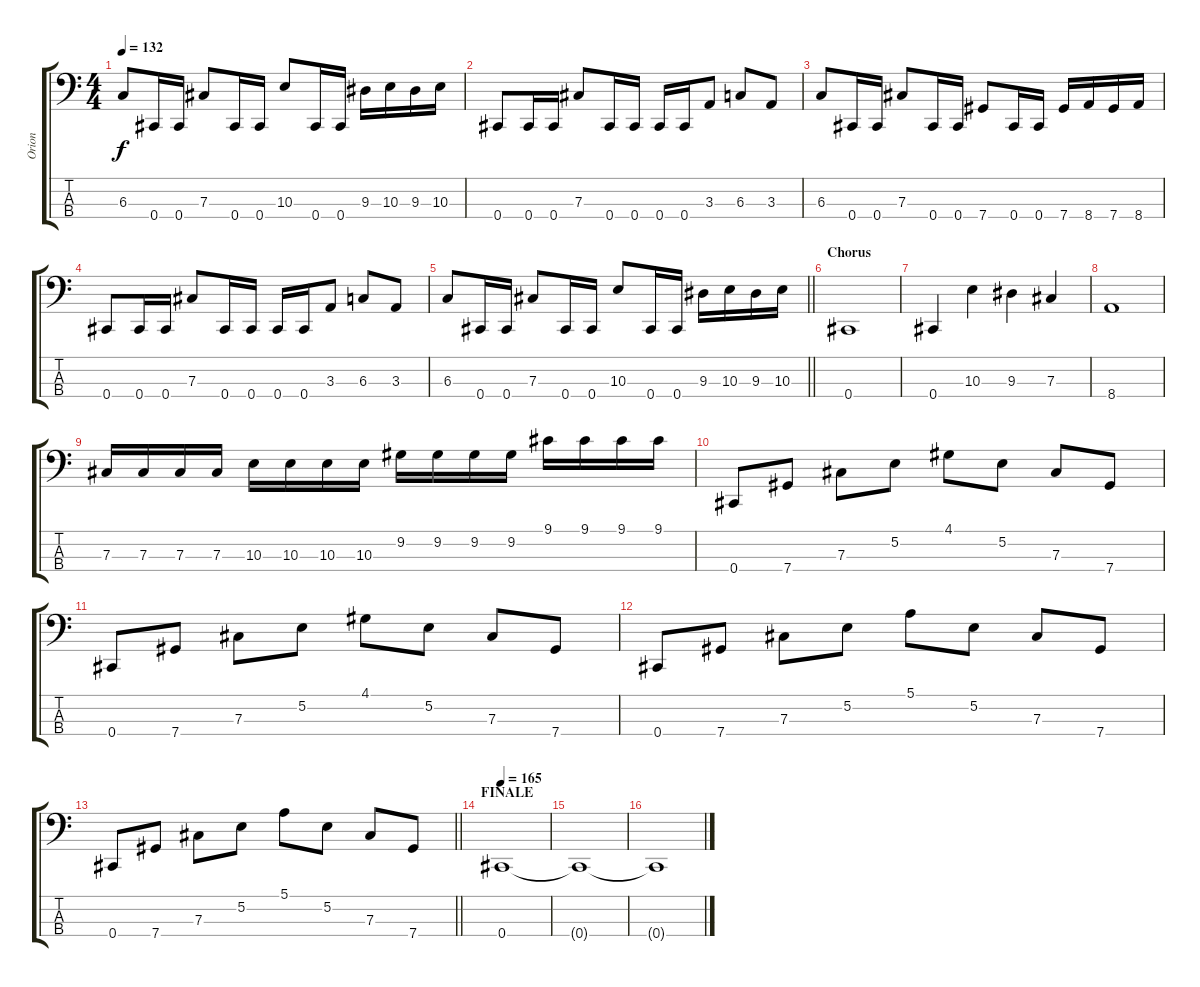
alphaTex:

\track ("Orion" "Orion") {instrument electricbassfinger}
\staff {score tabs}
\tuning (E2 B1 Gb1 Db1) {hide}
\ts (4 4)
\tempo 132
\clef f4
\ks c
6.3.8{dy f} 0.4.16 0.4.16 7.3.8 0.4.16 0.4.16 10.3.8 0.4.16 0.4.16 9.3.16 10.3.16 9.3.16 10.3.16 |
0.4.8 0.4.16 0.4.16 7.3.8 0.4.16 0.4.16 0.4.16 0.4.16 3.3.8 6.3.8 3.3.8 |
6.3.8 0.4.16 0.4.16 7.3.8 0.4.16 0.4.16 7.4.8 0.4.16 0.4.16 7.4.16 8.4.16 7.4.16 8.4.16 |
0.4.8 0.4.16 0.4.16 7.3.8 0.4.16 0.4.16 0.4.16 0.4.16 3.3.8 6.3.8 3.3.8 |
\barLineRight lightlight
6.3.8 0.4.16 0.4.16 7.3.8 0.4.16 0.4.16 10.3.8 0.4.16 0.4.16 9.3.16 10.3.16 9.3.16 10.3.16 |
\section ("" "Chorus")
0.4.1 |
0.4.4 10.3.4 9.3.4 7.3.4 |
8.4.1 |
7.3.16 7.3.16 7.3.16 7.3.16 10.3.16 10.3.16 10.3.16 10.3.16 9.2.16 9.2.16 9.2.16 9.2.16 9.1.16 9.1.16 9.1.16 9.1.16 |
0.4.8 7.4.8 7.3.8 5.2.8 4.1.8 5.2.8 7.3.8 7.4.8 |
0.4.8 7.4.8 7.3.8 5.2.8 4.1.8 5.2.8 7.3.8 7.4.8 |
0.4.8 7.4.8 7.3.8 5.2.8 5.1.8 5.2.8 7.3.8 7.4.8 |
\barLineRight lightlight
0.4.8 7.4.8 7.3.8 5.2.8 5.1.8 5.2.8 7.3.8 7.4.8 |
\section ("" "FINALE")
\tempo 165
0.4.1 |
0.4{t}.1 |
0.4{t}.1
